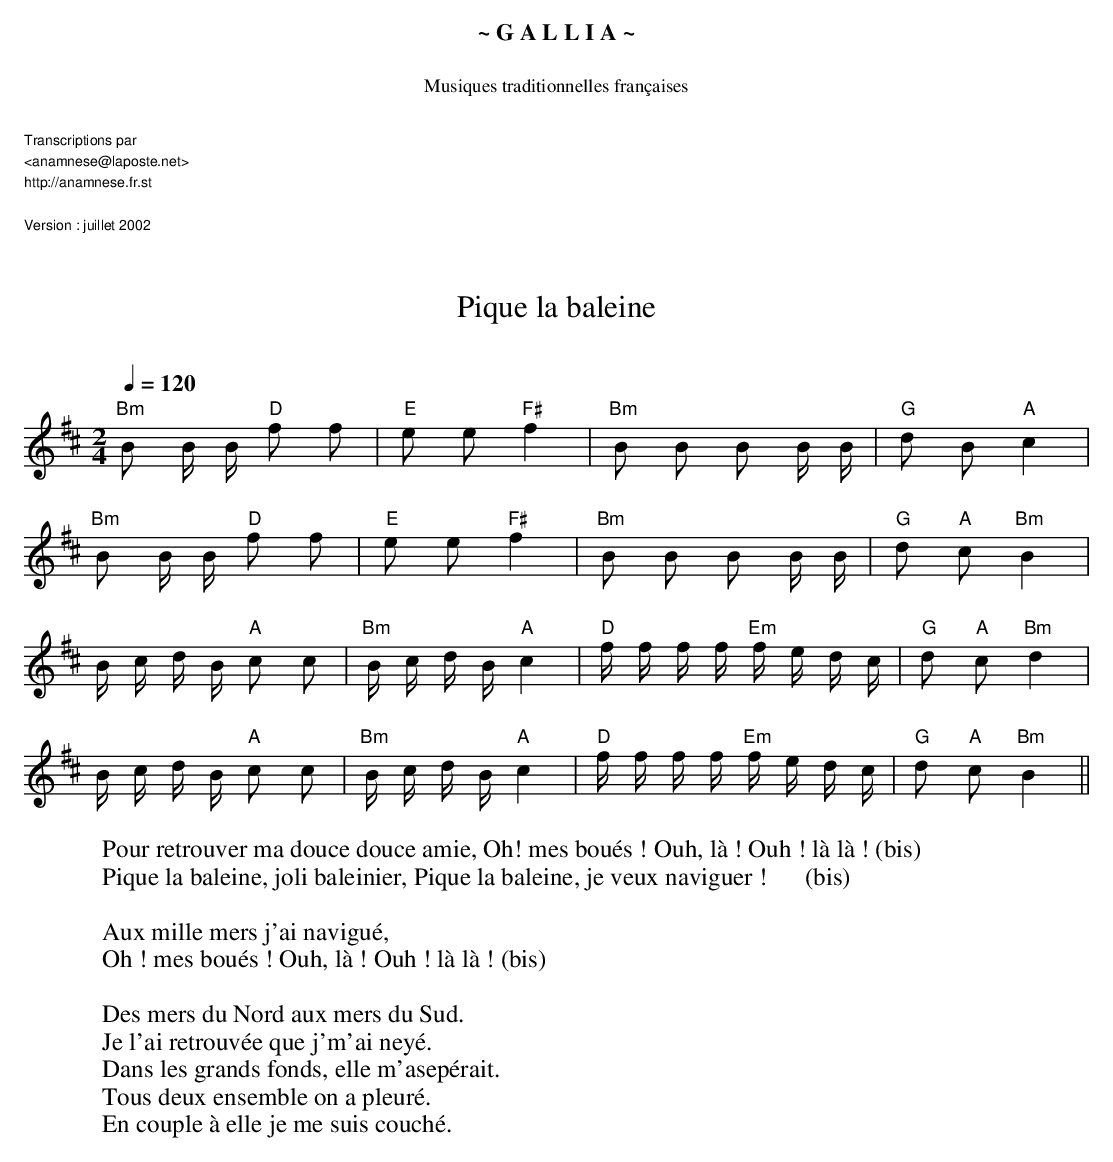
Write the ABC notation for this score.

X:1
T:Pique la baleine
C:
M:2/4
L:1/8
Q:1/4=120
K:D
"Bm"B B/ B/ "D"f f |"E"e e "F#"f2 |"Bm"B B B B/ B/ |"G"d B "A"c2 |
"Bm"B B/ B/ "D"f f |"E"e e "F#"f2 |"Bm"B B B B/ B/ |"G"d "A"c "Bm"B2 |
B/ c/ d/ B/ "A"c c |"Bm"B/ c/ d/ B/ "A"c2 |"D"f/ f/ f/ f/ "Em"f/ e/ d/ c/ |"G"d "A"c "Bm"d2 |
B/ c/ d/ B/ "A"c c |"Bm"B/ c/ d/ B/ "A"c2 |"D"f/ f/ f/ f/ "Em"f/ e/ d/ c/ |"G"d "A"c "Bm"B2 ||
W:Pour retrouver ma douce douce amie, Oh! mes boués ! Ouh, là ! Ouh ! là là ! (bis)
W:Pique la baleine, joli baleinier, Pique la baleine, je veux naviguer !      (bis)
W:
W:Aux mille mers j'ai navigué,
W:Oh ! mes boués ! Ouh, là ! Ouh ! là là ! (bis)
W:
W:Des mers du Nord aux mers du Sud.
W:Je l'ai retrouvée que j'm'ai neyé.
W:Dans les grands fonds, elle m'asepérait.
W:Tous deux ensemble on a pleuré.
W:En couple à elle je me suis couché.
